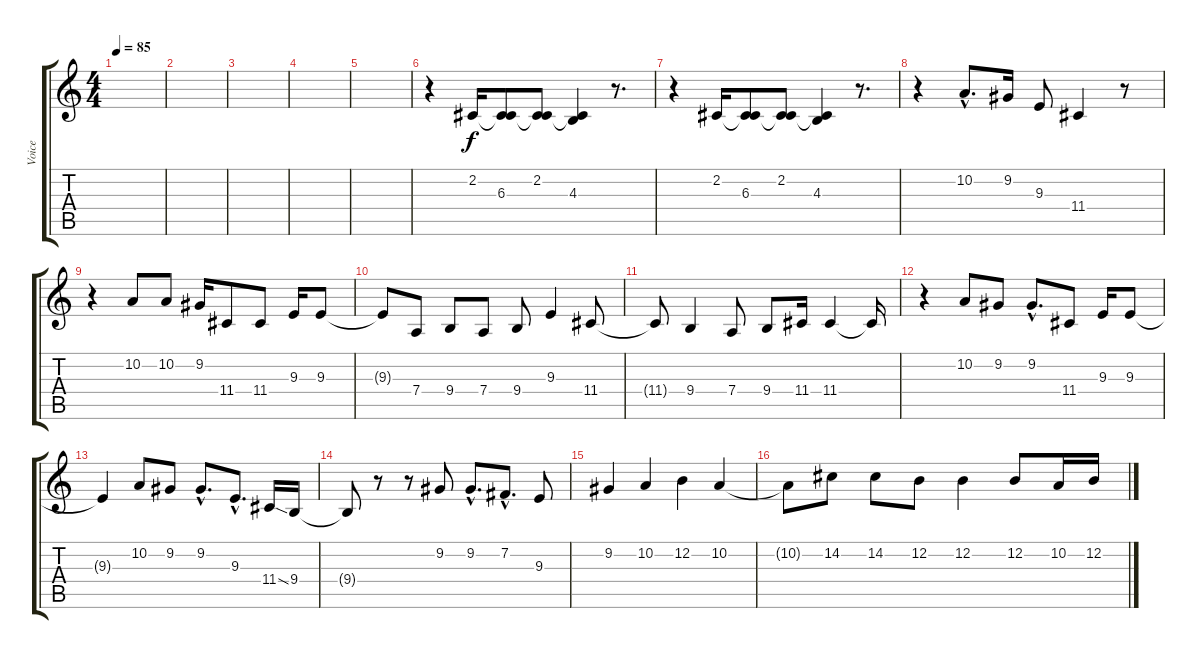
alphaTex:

\track ("Voice" "Voice") {instrument clarinet}
\staff {score tabs}
\tuning (E4 B3 G3 D3 A2 E2) {hide}
\ts (4 4)
\tempo 85
\clef g2
\ks c
|
|
|
|
|
r.4{volume 11} 2.2.16 (2.2{t} 6.3).8 (2.2 6.3{t}).8 (2.2{t} 4.3).4 r.8{d} |
r.4{volume 9} 2.2.16 (2.2{t} 6.3).8 (2.2 6.3{t}).8 (2.2{t} 4.3).4 r.8{d} |
r.4{volume 13} 10.2{hac}.8{d} 9.2.16 9.3.8 11.4.4 r.8 |
r.4 10.2.8 10.2.8 9.2.16 11.4.8 11.4.8 9.3.16 9.3.8 |
9.3{t}.8 7.4.8 9.4.8 7.4.8 9.4.8 9.3.4 11.4.8 |
11.4{t}.8 9.4.4 7.4.8 9.4.8 11.4.16 11.4.4 11.4{t}.16 |
r.4{volume 13} 10.2.8 9.2.8 9.2{hac}.8{d} 11.4.8 9.3.16 9.3.8 |
9.3{t}.4 10.2.8 9.2.8 9.2{hac}.8{d} 9.3{hac}.8{d} 11.4{ss}.16 9.4.16 |
9.4{t}.8 r.8 r.8 9.2.8 9.2{hac}.8{d} 7.2{hac}.8{d} 9.3.8 |
9.2.4 10.2.4 12.2.4 10.2.4 |
10.2{t}.8 14.2.8 14.2.8 12.2.8 12.2.4 12.2.8 10.2.16 12.2.16
